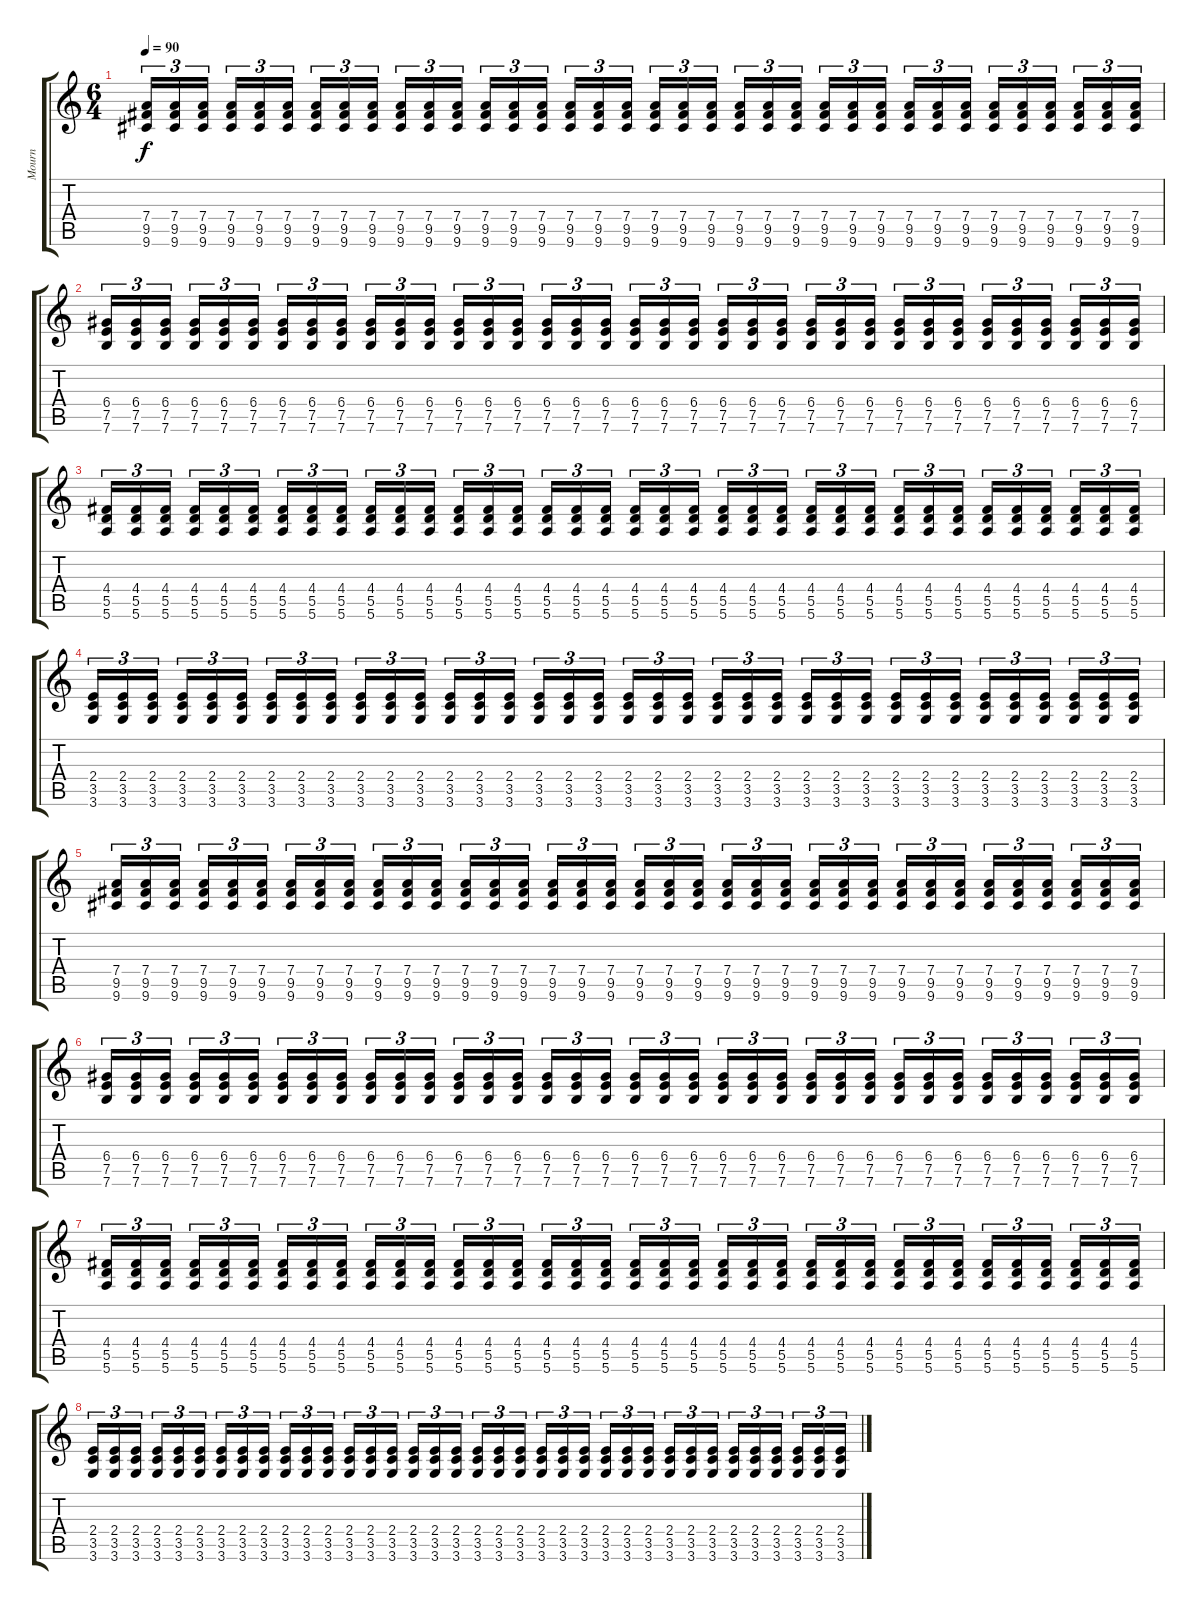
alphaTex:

\track ("Mourn" "Mourn") {instrument electricguitarmuted}
\staff {score tabs}
\tuning (E4 B3 G3 D3 A2 E2) {hide}
\ts (6 4)
\tempo 90
\clef g2
\ks c
(7.4 9.5 9.6).16{tu (3 2) dy f instrument distortionguitar} (7.4 9.5 9.6).16{tu (3 2)} (7.4 9.5 9.6).16{tu (3 2)} (7.4 9.5 9.6).16{tu (3 2)} (7.4 9.5 9.6).16{tu (3 2)} (7.4 9.5 9.6).16{tu (3 2)} (7.4 9.5 9.6).16{tu (3 2)} (7.4 9.5 9.6).16{tu (3 2)} (7.4 9.5 9.6).16{tu (3 2)} (7.4 9.5 9.6).16{tu (3 2)} (7.4 9.5 9.6).16{tu (3 2)} (7.4 9.5 9.6).16{tu (3 2)} (7.4 9.5 9.6).16{tu (3 2)} (7.4 9.5 9.6).16{tu (3 2)} (7.4 9.5 9.6).16{tu (3 2)} (7.4 9.5 9.6).16{tu (3 2)} (7.4 9.5 9.6).16{tu (3 2)} (7.4 9.5 9.6).16{tu (3 2)} (7.4 9.5 9.6).16{tu (3 2)} (7.4 9.5 9.6).16{tu (3 2)} (7.4 9.5 9.6).16{tu (3 2)} (7.4 9.5 9.6).16{tu (3 2)} (7.4 9.5 9.6).16{tu (3 2)} (7.4 9.5 9.6).16{tu (3 2)} (7.4 9.5 9.6).16{tu (3 2)} (7.4 9.5 9.6).16{tu (3 2)} (7.4 9.5 9.6).16{tu (3 2)} (7.4 9.5 9.6).16{tu (3 2)} (7.4 9.5 9.6).16{tu (3 2)} (7.4 9.5 9.6).16{tu (3 2)} (7.4 9.5 9.6).16{tu (3 2)} (7.4 9.5 9.6).16{tu (3 2)} (7.4 9.5 9.6).16{tu (3 2)} (7.4 9.5 9.6).16{tu (3 2)} (7.4 9.5 9.6).16{tu (3 2)} (7.4 9.5 9.6).16{tu (3 2)} |
(6.4 7.5 7.6).16{tu (3 2)} (6.4 7.5 7.6).16{tu (3 2)} (6.4 7.5 7.6).16{tu (3 2)} (6.4 7.5 7.6).16{tu (3 2)} (6.4 7.5 7.6).16{tu (3 2)} (6.4 7.5 7.6).16{tu (3 2)} (6.4 7.5 7.6).16{tu (3 2)} (6.4 7.5 7.6).16{tu (3 2)} (6.4 7.5 7.6).16{tu (3 2)} (6.4 7.5 7.6).16{tu (3 2)} (6.4 7.5 7.6).16{tu (3 2)} (6.4 7.5 7.6).16{tu (3 2)} (6.4 7.5 7.6).16{tu (3 2)} (6.4 7.5 7.6).16{tu (3 2)} (6.4 7.5 7.6).16{tu (3 2)} (6.4 7.5 7.6).16{tu (3 2)} (6.4 7.5 7.6).16{tu (3 2)} (6.4 7.5 7.6).16{tu (3 2)} (6.4 7.5 7.6).16{tu (3 2)} (6.4 7.5 7.6).16{tu (3 2)} (6.4 7.5 7.6).16{tu (3 2)} (6.4 7.5 7.6).16{tu (3 2)} (6.4 7.5 7.6).16{tu (3 2)} (6.4 7.5 7.6).16{tu (3 2)} (6.4 7.5 7.6).16{tu (3 2)} (6.4 7.5 7.6).16{tu (3 2)} (6.4 7.5 7.6).16{tu (3 2)} (6.4 7.5 7.6).16{tu (3 2)} (6.4 7.5 7.6).16{tu (3 2)} (6.4 7.5 7.6).16{tu (3 2)} (6.4 7.5 7.6).16{tu (3 2)} (6.4 7.5 7.6).16{tu (3 2)} (6.4 7.5 7.6).16{tu (3 2)} (6.4 7.5 7.6).16{tu (3 2)} (6.4 7.5 7.6).16{tu (3 2)} (6.4 7.5 7.6).16{tu (3 2)} |
(4.4 5.5 5.6).16{tu (3 2)} (4.4 5.5 5.6).16{tu (3 2)} (4.4 5.5 5.6).16{tu (3 2)} (4.4 5.5 5.6).16{tu (3 2)} (4.4 5.5 5.6).16{tu (3 2)} (4.4 5.5 5.6).16{tu (3 2)} (4.4 5.5 5.6).16{tu (3 2)} (4.4 5.5 5.6).16{tu (3 2)} (4.4 5.5 5.6).16{tu (3 2)} (4.4 5.5 5.6).16{tu (3 2)} (4.4 5.5 5.6).16{tu (3 2)} (4.4 5.5 5.6).16{tu (3 2)} (4.4 5.5 5.6).16{tu (3 2)} (4.4 5.5 5.6).16{tu (3 2)} (4.4 5.5 5.6).16{tu (3 2)} (4.4 5.5 5.6).16{tu (3 2)} (4.4 5.5 5.6).16{tu (3 2)} (4.4 5.5 5.6).16{tu (3 2)} (4.4 5.5 5.6).16{tu (3 2)} (4.4 5.5 5.6).16{tu (3 2)} (4.4 5.5 5.6).16{tu (3 2)} (4.4 5.5 5.6).16{tu (3 2)} (4.4 5.5 5.6).16{tu (3 2)} (4.4 5.5 5.6).16{tu (3 2)} (4.4 5.5 5.6).16{tu (3 2)} (4.4 5.5 5.6).16{tu (3 2)} (4.4 5.5 5.6).16{tu (3 2)} (4.4 5.5 5.6).16{tu (3 2)} (4.4 5.5 5.6).16{tu (3 2)} (4.4 5.5 5.6).16{tu (3 2)} (4.4 5.5 5.6).16{tu (3 2)} (4.4 5.5 5.6).16{tu (3 2)} (4.4 5.5 5.6).16{tu (3 2)} (4.4 5.5 5.6).16{tu (3 2)} (4.4 5.5 5.6).16{tu (3 2)} (4.4 5.5 5.6).16{tu (3 2)} |
(2.4 3.5 3.6).16{tu (3 2)} (2.4 3.5 3.6).16{tu (3 2)} (2.4 3.5 3.6).16{tu (3 2)} (2.4 3.5 3.6).16{tu (3 2)} (2.4 3.5 3.6).16{tu (3 2)} (2.4 3.5 3.6).16{tu (3 2)} (2.4 3.5 3.6).16{tu (3 2)} (2.4 3.5 3.6).16{tu (3 2)} (2.4 3.5 3.6).16{tu (3 2)} (2.4 3.5 3.6).16{tu (3 2)} (2.4 3.5 3.6).16{tu (3 2)} (2.4 3.5 3.6).16{tu (3 2)} (2.4 3.5 3.6).16{tu (3 2)} (2.4 3.5 3.6).16{tu (3 2)} (2.4 3.5 3.6).16{tu (3 2)} (2.4 3.5 3.6).16{tu (3 2)} (2.4 3.5 3.6).16{tu (3 2)} (2.4 3.5 3.6).16{tu (3 2)} (2.4 3.5 3.6).16{tu (3 2)} (2.4 3.5 3.6).16{tu (3 2)} (2.4 3.5 3.6).16{tu (3 2)} (2.4 3.5 3.6).16{tu (3 2)} (2.4 3.5 3.6).16{tu (3 2)} (2.4 3.5 3.6).16{tu (3 2)} (2.4 3.5 3.6).16{tu (3 2)} (2.4 3.5 3.6).16{tu (3 2)} (2.4 3.5 3.6).16{tu (3 2)} (2.4 3.5 3.6).16{tu (3 2)} (2.4 3.5 3.6).16{tu (3 2)} (2.4 3.5 3.6).16{tu (3 2)} (2.4 3.5 3.6).16{tu (3 2)} (2.4 3.5 3.6).16{tu (3 2)} (2.4 3.5 3.6).16{tu (3 2)} (2.4 3.5 3.6).16{tu (3 2)} (2.4 3.5 3.6).16{tu (3 2)} (2.4 3.5 3.6).16{tu (3 2)} |
(7.4 9.5 9.6).16{tu (3 2)} (7.4 9.5 9.6).16{tu (3 2)} (7.4 9.5 9.6).16{tu (3 2)} (7.4 9.5 9.6).16{tu (3 2)} (7.4 9.5 9.6).16{tu (3 2)} (7.4 9.5 9.6).16{tu (3 2)} (7.4 9.5 9.6).16{tu (3 2)} (7.4 9.5 9.6).16{tu (3 2)} (7.4 9.5 9.6).16{tu (3 2)} (7.4 9.5 9.6).16{tu (3 2)} (7.4 9.5 9.6).16{tu (3 2)} (7.4 9.5 9.6).16{tu (3 2)} (7.4 9.5 9.6).16{tu (3 2)} (7.4 9.5 9.6).16{tu (3 2)} (7.4 9.5 9.6).16{tu (3 2)} (7.4 9.5 9.6).16{tu (3 2)} (7.4 9.5 9.6).16{tu (3 2)} (7.4 9.5 9.6).16{tu (3 2)} (7.4 9.5 9.6).16{tu (3 2)} (7.4 9.5 9.6).16{tu (3 2)} (7.4 9.5 9.6).16{tu (3 2)} (7.4 9.5 9.6).16{tu (3 2)} (7.4 9.5 9.6).16{tu (3 2)} (7.4 9.5 9.6).16{tu (3 2)} (7.4 9.5 9.6).16{tu (3 2)} (7.4 9.5 9.6).16{tu (3 2)} (7.4 9.5 9.6).16{tu (3 2)} (7.4 9.5 9.6).16{tu (3 2)} (7.4 9.5 9.6).16{tu (3 2)} (7.4 9.5 9.6).16{tu (3 2)} (7.4 9.5 9.6).16{tu (3 2)} (7.4 9.5 9.6).16{tu (3 2)} (7.4 9.5 9.6).16{tu (3 2)} (7.4 9.5 9.6).16{tu (3 2)} (7.4 9.5 9.6).16{tu (3 2)} (7.4 9.5 9.6).16{tu (3 2)} |
(6.4 7.5 7.6).16{tu (3 2)} (6.4 7.5 7.6).16{tu (3 2)} (6.4 7.5 7.6).16{tu (3 2)} (6.4 7.5 7.6).16{tu (3 2)} (6.4 7.5 7.6).16{tu (3 2)} (6.4 7.5 7.6).16{tu (3 2)} (6.4 7.5 7.6).16{tu (3 2)} (6.4 7.5 7.6).16{tu (3 2)} (6.4 7.5 7.6).16{tu (3 2)} (6.4 7.5 7.6).16{tu (3 2)} (6.4 7.5 7.6).16{tu (3 2)} (6.4 7.5 7.6).16{tu (3 2)} (6.4 7.5 7.6).16{tu (3 2)} (6.4 7.5 7.6).16{tu (3 2)} (6.4 7.5 7.6).16{tu (3 2)} (6.4 7.5 7.6).16{tu (3 2)} (6.4 7.5 7.6).16{tu (3 2)} (6.4 7.5 7.6).16{tu (3 2)} (6.4 7.5 7.6).16{tu (3 2)} (6.4 7.5 7.6).16{tu (3 2)} (6.4 7.5 7.6).16{tu (3 2)} (6.4 7.5 7.6).16{tu (3 2)} (6.4 7.5 7.6).16{tu (3 2)} (6.4 7.5 7.6).16{tu (3 2)} (6.4 7.5 7.6).16{tu (3 2)} (6.4 7.5 7.6).16{tu (3 2)} (6.4 7.5 7.6).16{tu (3 2)} (6.4 7.5 7.6).16{tu (3 2)} (6.4 7.5 7.6).16{tu (3 2)} (6.4 7.5 7.6).16{tu (3 2)} (6.4 7.5 7.6).16{tu (3 2)} (6.4 7.5 7.6).16{tu (3 2)} (6.4 7.5 7.6).16{tu (3 2)} (6.4 7.5 7.6).16{tu (3 2)} (6.4 7.5 7.6).16{tu (3 2)} (6.4 7.5 7.6).16{tu (3 2)} |
(4.4 5.5 5.6).16{tu (3 2)} (4.4 5.5 5.6).16{tu (3 2)} (4.4 5.5 5.6).16{tu (3 2)} (4.4 5.5 5.6).16{tu (3 2)} (4.4 5.5 5.6).16{tu (3 2)} (4.4 5.5 5.6).16{tu (3 2)} (4.4 5.5 5.6).16{tu (3 2)} (4.4 5.5 5.6).16{tu (3 2)} (4.4 5.5 5.6).16{tu (3 2)} (4.4 5.5 5.6).16{tu (3 2)} (4.4 5.5 5.6).16{tu (3 2)} (4.4 5.5 5.6).16{tu (3 2)} (4.4 5.5 5.6).16{tu (3 2)} (4.4 5.5 5.6).16{tu (3 2)} (4.4 5.5 5.6).16{tu (3 2)} (4.4 5.5 5.6).16{tu (3 2)} (4.4 5.5 5.6).16{tu (3 2)} (4.4 5.5 5.6).16{tu (3 2)} (4.4 5.5 5.6).16{tu (3 2)} (4.4 5.5 5.6).16{tu (3 2)} (4.4 5.5 5.6).16{tu (3 2)} (4.4 5.5 5.6).16{tu (3 2)} (4.4 5.5 5.6).16{tu (3 2)} (4.4 5.5 5.6).16{tu (3 2)} (4.4 5.5 5.6).16{tu (3 2)} (4.4 5.5 5.6).16{tu (3 2)} (4.4 5.5 5.6).16{tu (3 2)} (4.4 5.5 5.6).16{tu (3 2)} (4.4 5.5 5.6).16{tu (3 2)} (4.4 5.5 5.6).16{tu (3 2)} (4.4 5.5 5.6).16{tu (3 2)} (4.4 5.5 5.6).16{tu (3 2)} (4.4 5.5 5.6).16{tu (3 2)} (4.4 5.5 5.6).16{tu (3 2)} (4.4 5.5 5.6).16{tu (3 2)} (4.4 5.5 5.6).16{tu (3 2)} |
(2.4 3.5 3.6).16{tu (3 2)} (2.4 3.5 3.6).16{tu (3 2)} (2.4 3.5 3.6).16{tu (3 2)} (2.4 3.5 3.6).16{tu (3 2)} (2.4 3.5 3.6).16{tu (3 2)} (2.4 3.5 3.6).16{tu (3 2)} (2.4 3.5 3.6).16{tu (3 2)} (2.4 3.5 3.6).16{tu (3 2)} (2.4 3.5 3.6).16{tu (3 2)} (2.4 3.5 3.6).16{tu (3 2)} (2.4 3.5 3.6).16{tu (3 2)} (2.4 3.5 3.6).16{tu (3 2)} (2.4 3.5 3.6).16{tu (3 2)} (2.4 3.5 3.6).16{tu (3 2)} (2.4 3.5 3.6).16{tu (3 2)} (2.4 3.5 3.6).16{tu (3 2)} (2.4 3.5 3.6).16{tu (3 2)} (2.4 3.5 3.6).16{tu (3 2)} (2.4 3.5 3.6).16{tu (3 2)} (2.4 3.5 3.6).16{tu (3 2)} (2.4 3.5 3.6).16{tu (3 2)} (2.4 3.5 3.6).16{tu (3 2)} (2.4 3.5 3.6).16{tu (3 2)} (2.4 3.5 3.6).16{tu (3 2)} (2.4 3.5 3.6).16{tu (3 2)} (2.4 3.5 3.6).16{tu (3 2)} (2.4 3.5 3.6).16{tu (3 2)} (2.4 3.5 3.6).16{tu (3 2)} (2.4 3.5 3.6).16{tu (3 2)} (2.4 3.5 3.6).16{tu (3 2)} (2.4 3.5 3.6).16{tu (3 2)} (2.4 3.5 3.6).16{tu (3 2)} (2.4 3.5 3.6).16{tu (3 2)} (2.4 3.5 3.6).16{tu (3 2)} (2.4 3.5 3.6).16{tu (3 2)} (2.4 3.5 3.6).16{tu (3 2)}
